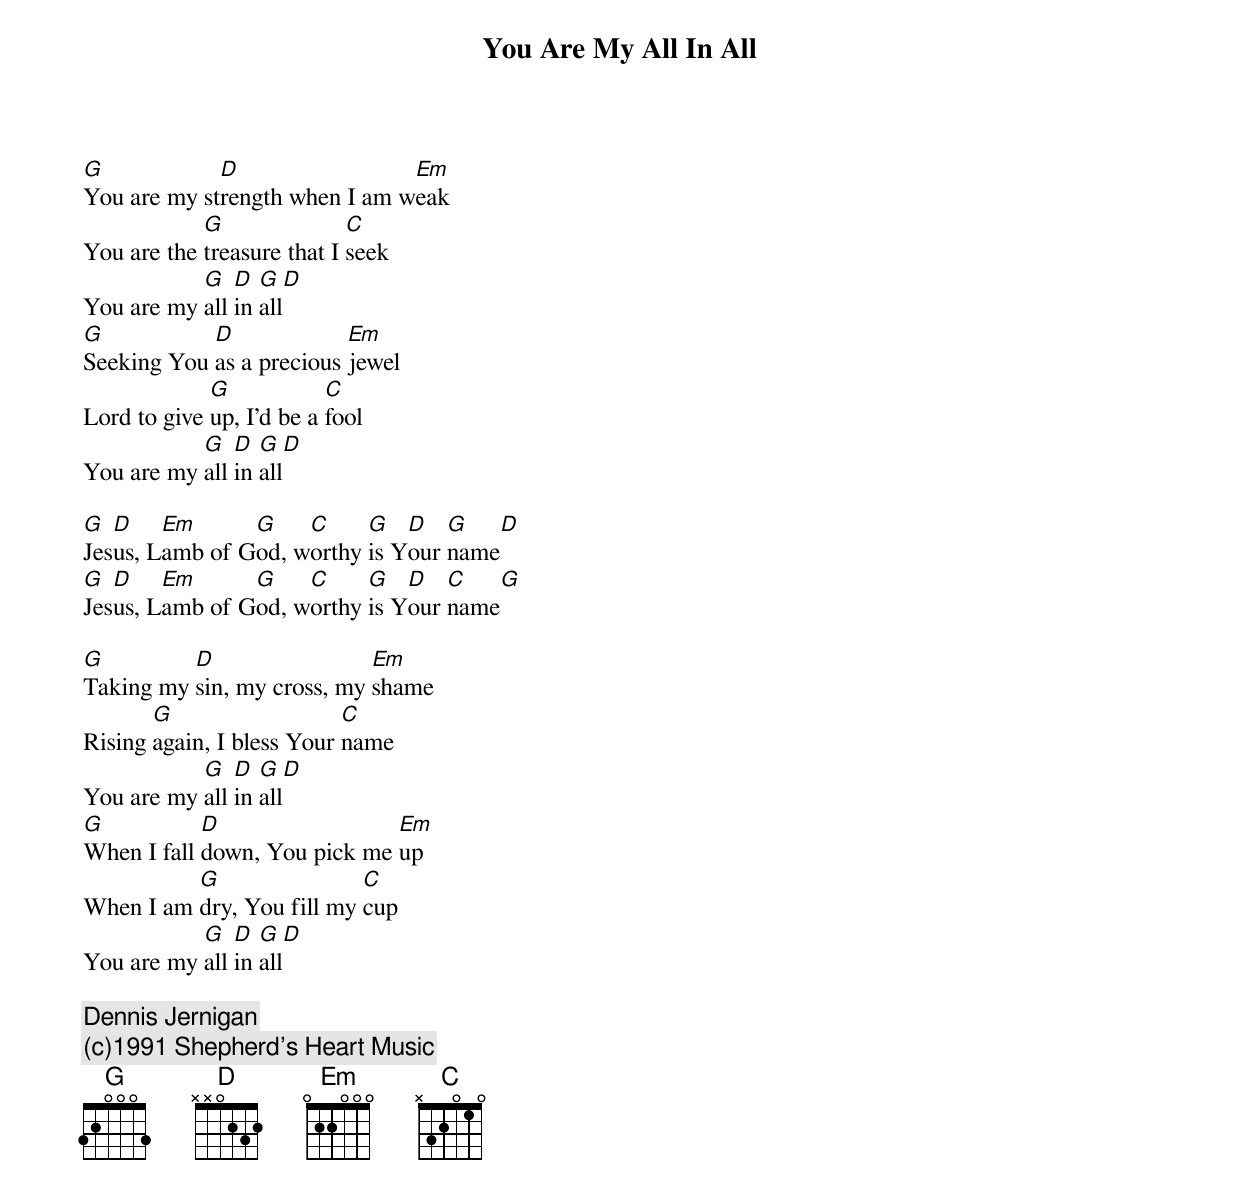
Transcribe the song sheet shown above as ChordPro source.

{title:You Are My All In All}
[G]You are my st[D]rength when I am w[Em]eak
You are the [G]treasure that I [C]seek
You are my [G]all [D]in [G]all[D]
[G]Seeking You [D]as a precious [Em]jewel
Lord to give [G]up, I'd be a [C]fool
You are my [G]all [D]in [G]all[D]

[G]Jes[D]us, L[Em]amb of G[G]od, w[C]orthy [G]is Y[D]our [G]name[D]
[G]Jes[D]us, L[Em]amb of G[G]od, w[C]orthy [G]is Y[D]our [C]name[G]

[G]Taking my [D]sin, my cross, my [Em]shame
Rising [G]again, I bless Your [C]name
You are my [G]all [D]in [G]all[D]
[G]When I fall [D]down, You pick me [Em]up
When I am [G]dry, You fill my [C]cup
You are my [G]all [D]in [G]all[D]

{c:Dennis Jernigan}
{c:(c)1991 Shepherd's Heart Music}
